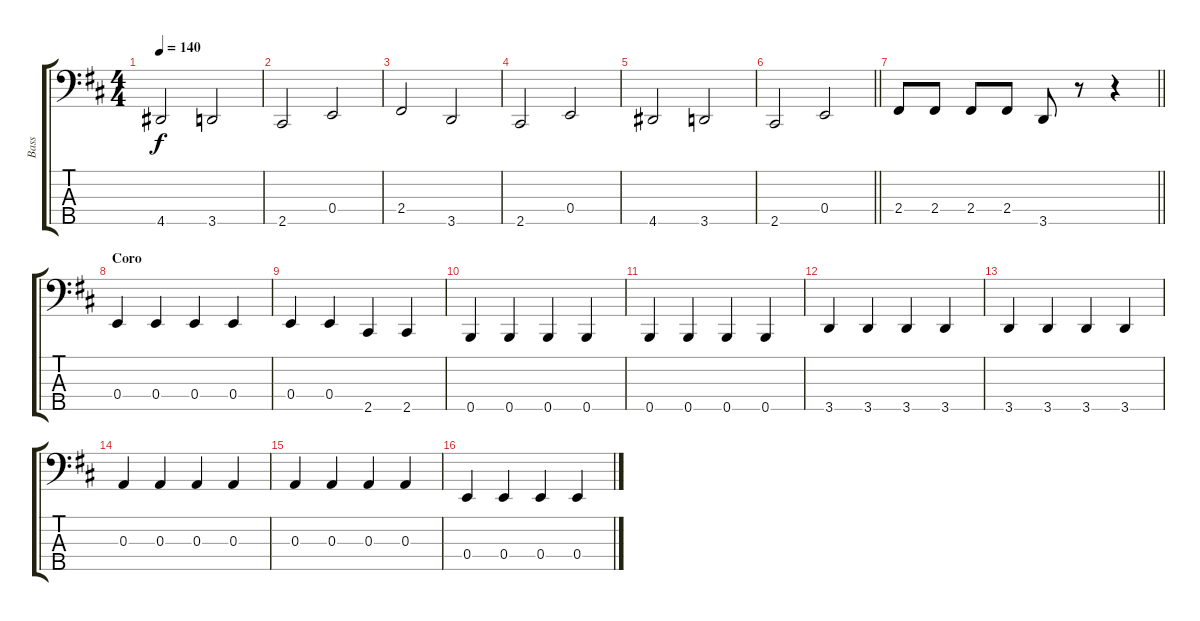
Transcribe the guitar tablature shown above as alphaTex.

\track ("Bass" "Bass") {instrument electricbassfinger}
\staff {score tabs}
\tuning (G2 D2 A1 E1 B0) {hide}
\ts (4 4)
\tempo 140
\clef f4
\ks bminor
4.5.2{dy f} 3.5.2 |
2.5.2 0.4.2 |
2.4.2 3.5.2 |
2.5.2 0.4.2 |
4.5.2 3.5.2 |
\barLineRight lightlight
2.5.2 0.4.2 |
\barLineRight lightlight
2.4.8 2.4.8 2.4.8 2.4.8 3.5.8 r.8 r.4 |
\section ("" "Coro")
0.4.4 0.4.4 0.4.4 0.4.4 |
0.4.4 0.4.4 2.5.4 2.5.4 |
0.5.4 0.5.4 0.5.4 0.5.4 |
0.5.4 0.5.4 0.5.4 0.5.4 |
3.5.4 3.5.4 3.5.4 3.5.4 |
3.5.4 3.5.4 3.5.4 3.5.4 |
0.3.4 0.3.4 0.3.4 0.3.4 |
0.3.4 0.3.4 0.3.4 0.3.4 |
0.4.4 0.4.4 0.4.4 0.4.4
